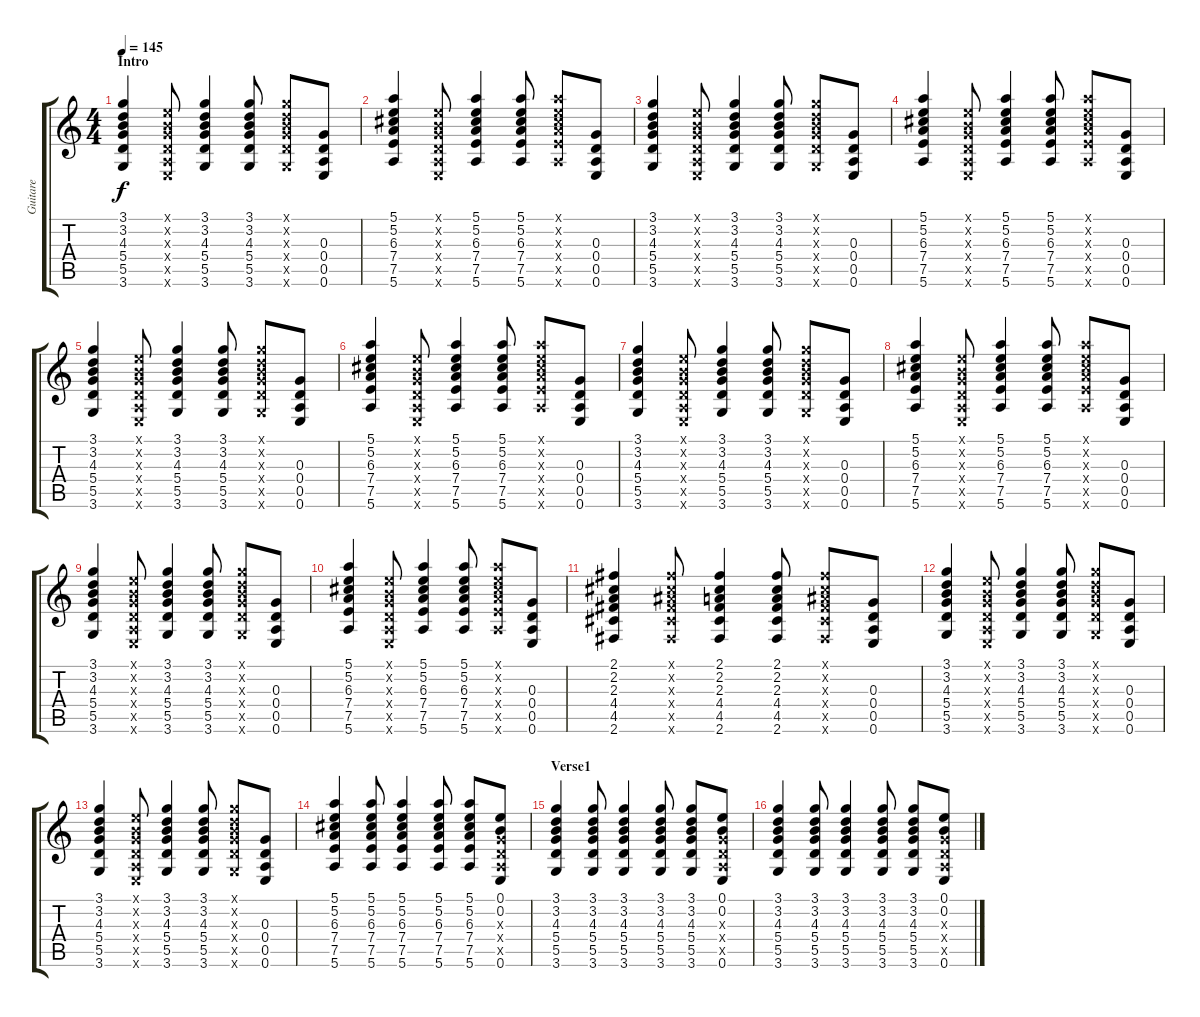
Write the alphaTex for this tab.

\track ("Guitare" "Guitare") {instrument acousticguitarnylon}
\staff {score tabs}
\tuning (E4 B3 G3 D3 A2 E2) {hide}
\ts (4 4)
\section ("" "Intro")
\tempo 145
\clef g2
\ks c
(3.1 3.2 4.3 5.4 5.5 3.6).4{dy f instrument acousticguitarnylon} (0.1{x} 0.2{x} 0.3{x} 0.4{x} 0.5{x} 0.6{x}).8 (3.1 3.2 4.3 5.4 5.5 3.6).4 (3.1 3.2 4.3 5.4 5.5 3.6).8 (3.1{x} 3.2{x} 4.3{x} 5.4{x} 5.5{x} 3.6{x}).8 (0.3 0.4 0.5 0.6).8 |
(5.1 5.2 6.3 7.4 7.5 5.6).4 (0.1{x} 0.2{x} 0.3{x} 0.4{x} 0.5{x} 0.6{x}).8 (5.1 5.2 6.3 7.4 7.5 5.6).4 (5.1 5.2 6.3 7.4 7.5 5.6).8 (5.1{x} 5.2{x} 6.3{x} 7.4{x} 7.5{x} 5.6{x}).8 (0.3 0.4 0.5 0.6).8 |
(3.1 3.2 4.3 5.4 5.5 3.6).4 (0.1{x} 0.2{x} 0.3{x} 0.4{x} 0.5{x} 0.6{x}).8 (3.1 3.2 4.3 5.4 5.5 3.6).4 (3.1 3.2 4.3 5.4 5.5 3.6).8 (3.1{x} 3.2{x} 4.3{x} 5.4{x} 5.5{x} 3.6{x}).8 (0.3 0.4 0.5 0.6).8 |
(5.1 5.2 6.3 7.4 7.5 5.6).4 (0.1{x} 0.2{x} 0.3{x} 0.4{x} 0.5{x} 0.6{x}).8 (5.1 5.2 6.3 7.4 7.5 5.6).4 (5.1 5.2 6.3 7.4 7.5 5.6).8 (5.1{x} 5.2{x} 6.3{x} 7.4{x} 7.5{x} 5.6{x}).8 (0.3 0.4 0.5 0.6).8 |
(3.1 3.2 4.3 5.4 5.5 3.6).4 (0.1{x} 0.2{x} 0.3{x} 0.4{x} 0.5{x} 0.6{x}).8 (3.1 3.2 4.3 5.4 5.5 3.6).4 (3.1 3.2 4.3 5.4 5.5 3.6).8 (3.1{x} 3.2{x} 4.3{x} 5.4{x} 5.5{x} 3.6{x}).8 (0.3 0.4 0.5 0.6).8 |
(5.1 5.2 6.3 7.4 7.5 5.6).4 (0.1{x} 0.2{x} 0.3{x} 0.4{x} 0.5{x} 0.6{x}).8 (5.1 5.2 6.3 7.4 7.5 5.6).4 (5.1 5.2 6.3 7.4 7.5 5.6).8 (5.1{x} 5.2{x} 6.3{x} 7.4{x} 7.5{x} 5.6{x}).8 (0.3 0.4 0.5 0.6).8 |
(3.1 3.2 4.3 5.4 5.5 3.6).4 (0.1{x} 0.2{x} 0.3{x} 0.4{x} 0.5{x} 0.6{x}).8 (3.1 3.2 4.3 5.4 5.5 3.6).4 (3.1 3.2 4.3 5.4 5.5 3.6).8 (3.1{x} 3.2{x} 4.3{x} 5.4{x} 5.5{x} 3.6{x}).8 (0.3 0.4 0.5 0.6).8 |
(5.1 5.2 6.3 7.4 7.5 5.6).4 (0.1{x} 0.2{x} 0.3{x} 0.4{x} 0.5{x} 0.6{x}).8 (5.1 5.2 6.3 7.4 7.5 5.6).4 (5.1 5.2 6.3 7.4 7.5 5.6).8 (5.1{x} 5.2{x} 6.3{x} 7.4{x} 7.5{x} 5.6{x}).8 (0.3 0.4 0.5 0.6).8 |
(3.1 3.2 4.3 5.4 5.5 3.6).4 (0.1{x} 0.2{x} 0.3{x} 0.4{x} 0.5{x} 0.6{x}).8 (3.1 3.2 4.3 5.4 5.5 3.6).4 (3.1 3.2 4.3 5.4 5.5 3.6).8 (3.1{x} 3.2{x} 4.3{x} 5.4{x} 5.5{x} 3.6{x}).8 (0.3 0.4 0.5 0.6).8 |
(5.1 5.2 6.3 7.4 7.5 5.6).4 (0.1{x} 0.2{x} 0.3{x} 0.4{x} 0.5{x} 0.6{x}).8 (5.1 5.2 6.3 7.4 7.5 5.6).4 (5.1 5.2 6.3 7.4 7.5 5.6).8 (5.1{x} 5.2{x} 6.3{x} 7.4{x} 7.5{x} 5.6{x}).8 (0.3 0.4 0.5 0.6).8 |
(2.1 2.2 2.3 4.4 4.5 2.6).4 (2.1{x} 2.2{x} 3.3{x} 4.4{x} 4.5{x} 2.6{x}).8 (2.1 2.2 2.3 4.4 4.5 2.6).4 (2.1 2.2 2.3 4.4 4.5 2.6).8 (2.1{x} 2.2{x} 3.3{x} 4.4{x} 4.5{x} 2.6{x}).8 (0.3 0.4 0.5 0.6).8 |
(3.1 3.2 4.3 5.4 5.5 3.6).4 (0.1{x} 0.2{x} 0.3{x} 0.4{x} 0.5{x} 0.6{x}).8 (3.1 3.2 4.3 5.4 5.5 3.6).4 (3.1 3.2 4.3 5.4 5.5 3.6).8 (3.1{x} 3.2{x} 4.3{x} 5.4{x} 5.5{x} 3.6{x}).8 (0.3 0.4 0.5 0.6).8 |
(3.1 3.2 4.3 5.4 5.5 3.6).4 (0.1{x} 0.2{x} 0.3{x} 0.4{x} 0.5{x} 0.6{x}).8 (3.1 3.2 4.3 5.4 5.5 3.6).4 (3.1 3.2 4.3 5.4 5.5 3.6).8 (3.1{x} 3.2{x} 4.3{x} 5.4{x} 5.5{x} 3.6{x}).8 (0.3 0.4 0.5 0.6).8 |
(5.1 5.2 6.3 7.4 7.5 5.6).4 (5.1 5.2 6.3 7.4 7.5 5.6).8 (5.1 5.2 6.3 7.4 7.5 5.6).4 (5.1 5.2 6.3 7.4 7.5 5.6).8 (5.1 5.2 6.3 7.4 7.5 5.6).8 (0.1 0.2 0.3{x} 0.4{x} 0.5{x} 0.6).8 |
\section ("" "Verse1")
(3.1 3.2 4.3 5.4 5.5 3.6).4 (3.1 3.2 4.3 5.4 5.5 3.6).8 (3.1 3.2 4.3 5.4 5.5 3.6).4 (3.1 3.2 4.3 5.4 5.5 3.6).8 (3.1 3.2 4.3 5.4 5.5 3.6).8 (0.1 0.2 0.3{x} 0.4{x} 0.5{x} 0.6).8 |
(3.1 3.2 4.3 5.4 5.5 3.6).4 (3.1 3.2 4.3 5.4 5.5 3.6).8 (3.1 3.2 4.3 5.4 5.5 3.6).4 (3.1 3.2 4.3 5.4 5.5 3.6).8 (3.1 3.2 4.3 5.4 5.5 3.6).8 (0.1 0.2 0.3{x} 0.4{x} 0.5{x} 0.6).8
